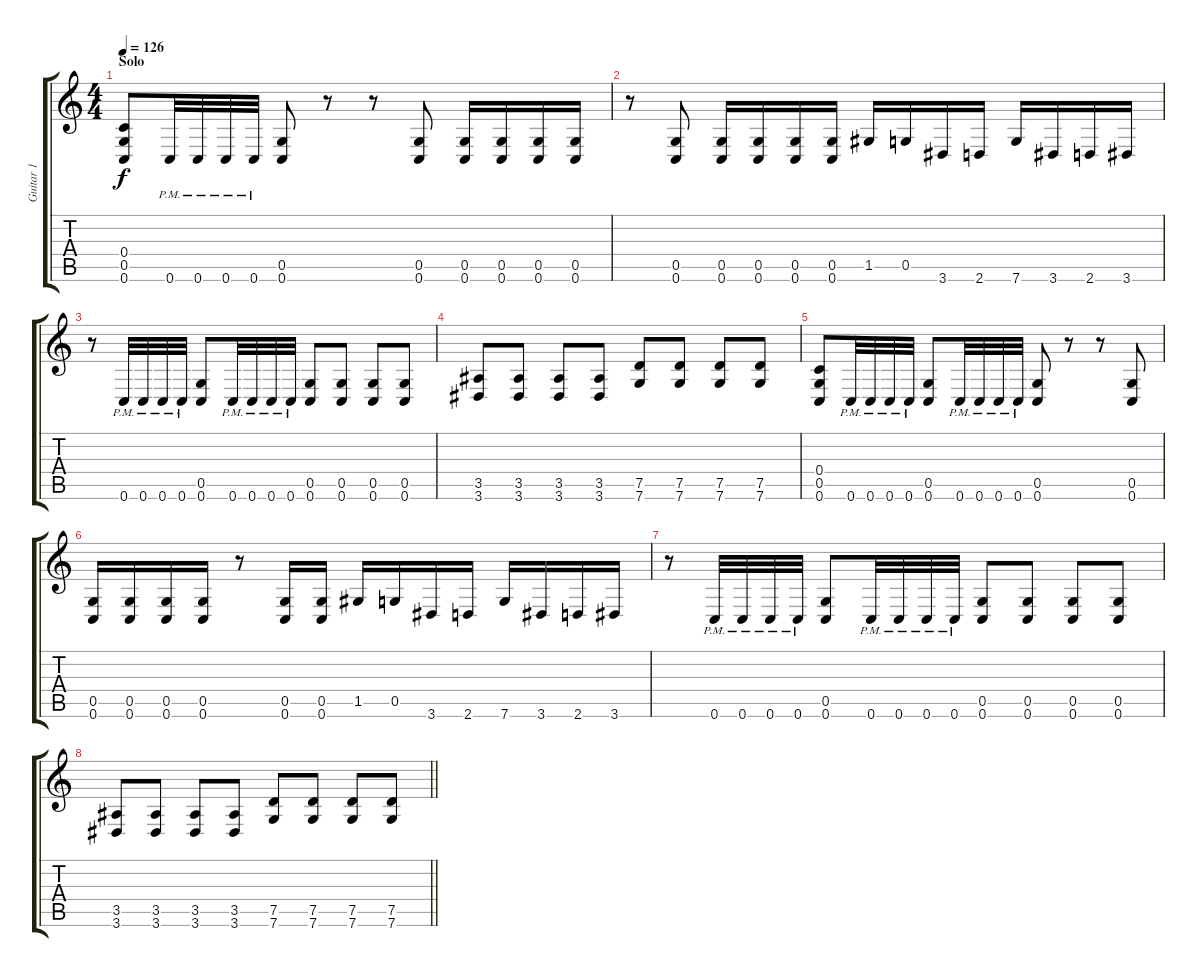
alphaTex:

\track ("Guitar 1" "Guitar 1") {instrument distortionguitar}
\staff {score tabs}
\tuning (D4 A3 F3 C3 G2 C2) {hide}
\ts (4 4)
\section ("" "Solo")
\tempo 126
\clef g2
\ks c
(0.4 0.5 0.6).8{dy f} 0.6{pm}.32 0.6{pm}.32 0.6{pm}.32 0.6{pm}.32 (0.5 0.6).8 r.8 r.8 (0.5 0.6).8 (0.5 0.6).16 (0.5 0.6).16 (0.5 0.6).16 (0.5 0.6).16 |
r.8 (0.5 0.6).8 (0.5 0.6).16 (0.5 0.6).16 (0.5 0.6).16 (0.5 0.6).16 1.5.16 0.5.16 3.6.16 2.6.16 7.6.16 3.6.16 2.6.16 3.6.16 |
r.8 0.6{pm}.32 0.6{pm}.32 0.6{pm}.32 0.6{pm}.32 (0.5 0.6).8 0.6{pm}.32 0.6{pm}.32 0.6{pm}.32 0.6{pm}.32 (0.5 0.6).8 (0.5 0.6).8 (0.5 0.6).8 (0.5 0.6).8 |
(3.5 3.6).8 (3.5 3.6).8 (3.5 3.6).8 (3.5 3.6).8 (7.5 7.6).8 (7.5 7.6).8 (7.5 7.6).8 (7.5 7.6).8 |
(0.4 0.5 0.6).8 0.6{pm}.32 0.6{pm}.32 0.6{pm}.32 0.6{pm}.32 (0.5 0.6).8 0.6{pm}.32 0.6{pm}.32 0.6{pm}.32 0.6{pm}.32 (0.5 0.6).8 r.8 r.8 (0.5 0.6).8 |
(0.5 0.6).16 (0.5 0.6).16 (0.5 0.6).16 (0.5 0.6).16 r.8 (0.5 0.6).16 (0.5 0.6).16 1.5.16 0.5.16 3.6.16 2.6.16 7.6.16 3.6.16 2.6.16 3.6.16 |
r.8 0.6{pm}.32 0.6{pm}.32 0.6{pm}.32 0.6{pm}.32 (0.5 0.6).8 0.6{pm}.32 0.6{pm}.32 0.6{pm}.32 0.6{pm}.32 (0.5 0.6).8 (0.5 0.6).8 (0.5 0.6).8 (0.5 0.6).8 |
\barLineRight lightlight
(3.5 3.6).8 (3.5 3.6).8 (3.5 3.6).8 (3.5 3.6).8 (7.5 7.6).8 (7.5 7.6).8 (7.5 7.6).8 (7.5 7.6).8
